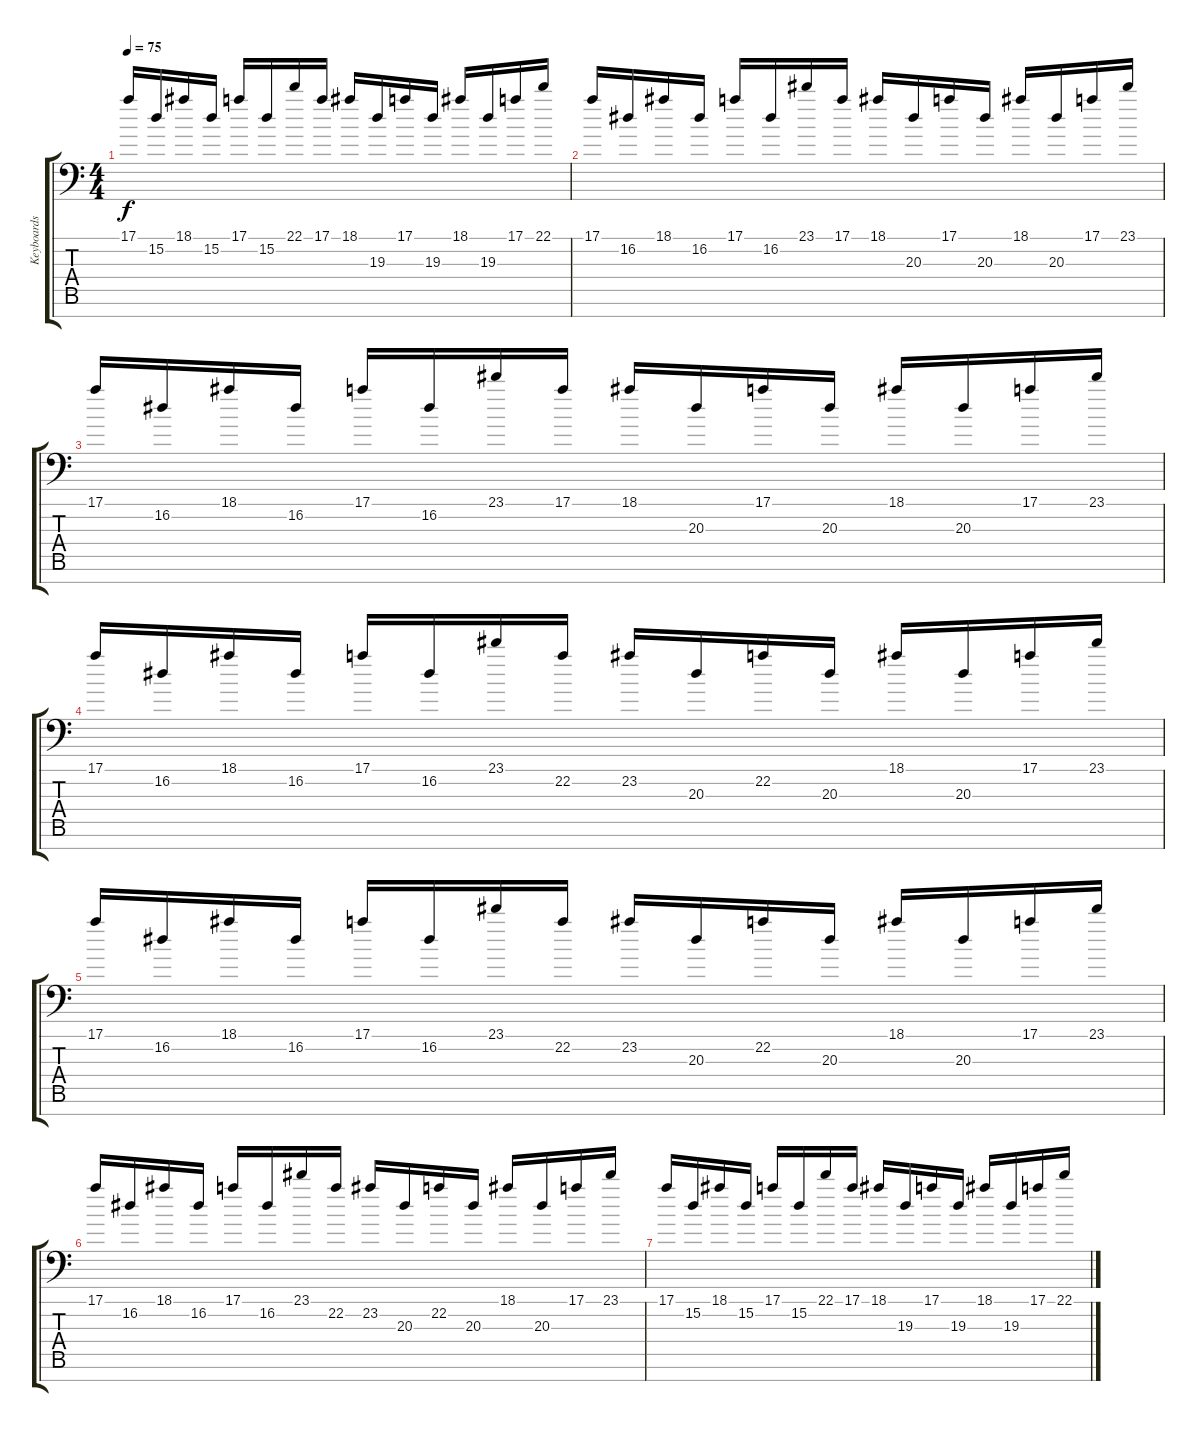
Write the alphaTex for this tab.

\track ("Keyboards" "Keyboards") {instrument synthstrings1}
\staff {score tabs}
\tuning (E4 B3 G3 D3 A2 E2 C-1) {hide}
\ts (4 4)
\tempo 75
\clef f4
\ks c
17.1.16{dy f beam Up} 15.2.16{beam Up} 18.1.16{beam Up} 15.2.16{beam Up} 17.1.16{beam Up} 15.2.16{beam Up} 22.1.16{beam Up} 17.1.16{beam Up} 18.1.16{beam Up} 19.3.16{beam Up} 17.1.16{beam Up} 19.3.16{beam Up} 18.1.16{beam Up} 19.3.16{beam Up} 17.1.16{beam Up} 22.1.16{beam Up} |
17.1.16{beam Up} 16.2.16{beam Up} 18.1.16{beam Up} 16.2.16{beam Up} 17.1.16{beam Up} 16.2.16{beam Up} 23.1.16{beam Up} 17.1.16{beam Up} 18.1.16{beam Up} 20.3.16{beam Up} 17.1.16{beam Up} 20.3.16{beam Up} 18.1.16{beam Up} 20.3.16{beam Up} 17.1.16{beam Up} 23.1.16{beam Up} |
17.1.16{beam Up} 16.2.16{beam Up} 18.1.16{beam Up} 16.2.16{beam Up} 17.1.16{beam Up} 16.2.16{beam Up} 23.1.16{beam Up} 17.1.16{beam Up} 18.1.16{beam Up} 20.3.16{beam Up} 17.1.16{beam Up} 20.3.16{beam Up} 18.1.16{beam Up} 20.3.16{beam Up} 17.1.16{beam Up} 23.1.16{beam Up} |
17.1.16{beam Up} 16.2.16{beam Up} 18.1.16{beam Up} 16.2.16{beam Up} 17.1.16{beam Up} 16.2.16{beam Up} 23.1.16{beam Up} 22.2.16{beam Up} 23.2.16{beam Up} 20.3.16{beam Up} 22.2.16{beam Up} 20.3.16{beam Up} 18.1.16{beam Up} 20.3.16{beam Up} 17.1.16{beam Up} 23.1.16{beam Up} |
17.1.16{beam Up} 16.2.16{beam Up} 18.1.16{beam Up} 16.2.16{beam Up} 17.1.16{beam Up} 16.2.16{beam Up} 23.1.16{beam Up} 22.2.16{beam Up} 23.2.16{beam Up} 20.3.16{beam Up} 22.2.16{beam Up} 20.3.16{beam Up} 18.1.16{beam Up} 20.3.16{beam Up} 17.1.16{beam Up} 23.1.16{beam Up} |
17.1.16{beam Up} 16.2.16{beam Up} 18.1.16{beam Up} 16.2.16{beam Up} 17.1.16{beam Up} 16.2.16{beam Up} 23.1.16{beam Up} 22.2.16{beam Up} 23.2.16{beam Up} 20.3.16{beam Up} 22.2.16{beam Up} 20.3.16{beam Up} 18.1.16{beam Up} 20.3.16{beam Up} 17.1.16{beam Up} 23.1.16{beam Up} |
17.1.16{beam Up} 15.2.16{beam Up} 18.1.16{beam Up} 15.2.16{beam Up} 17.1.16{beam Up} 15.2.16{beam Up} 22.1.16{beam Up} 17.1.16{beam Up} 18.1.16{beam Up} 19.3.16{beam Up} 17.1.16{beam Up} 19.3.16{beam Up} 18.1.16{beam Up} 19.3.16{beam Up} 17.1.16{beam Up} 22.1.16{beam Up}
